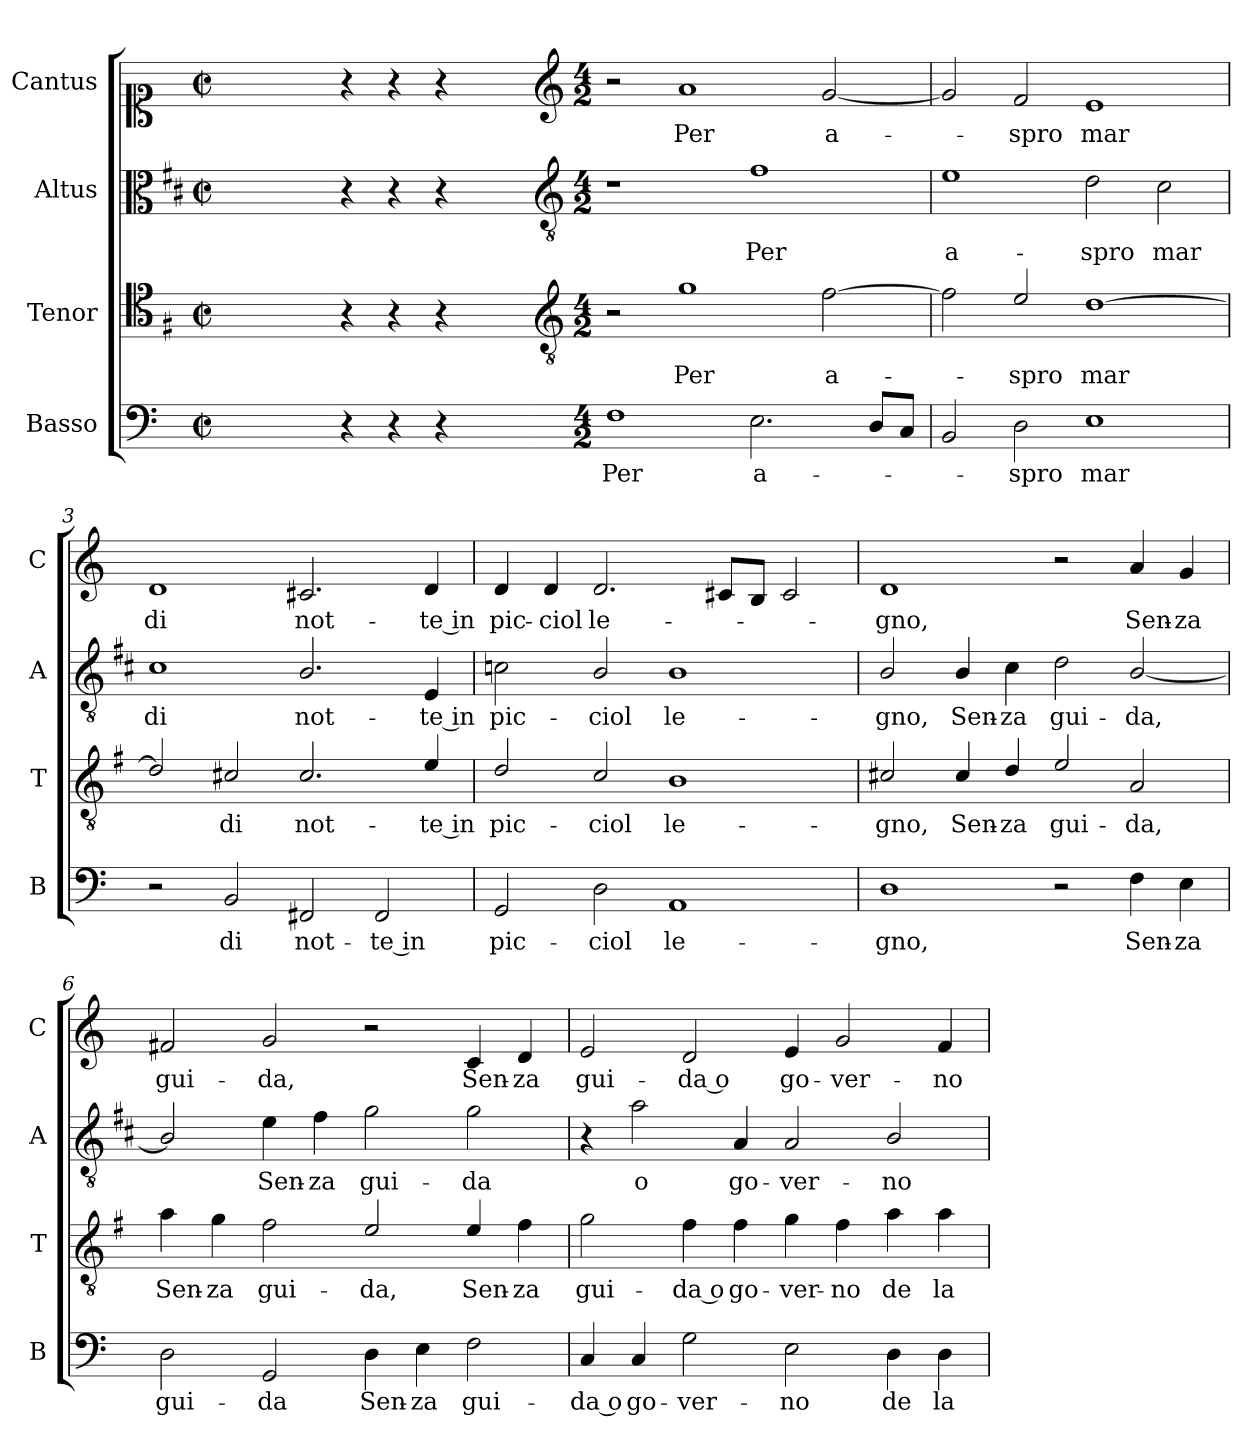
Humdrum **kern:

**kern	**text	**kern	**text	**kern	**text	**kern	**text
*part4	*part4	*part3	*part3	*part2	*part2	*part1	*part1
*staff4	*staff4	*staff3	*staff3	*staff2	*staff2	*staff1	*staff1
*I"Basso	*	*I"Tenor	*	*I"Altus	*	*I"Cantus	*
*I'B	*	*I'T	*	*I'A	*	*I'C	*
*clefF4	*	*clefC4	*	*clefC3	*	*clefC1	*
*	*	*ITrd4c7	*	*ITrd1c2	*	*	*
*k[]	*	*k[]	*	*k[]	*	*k[]	*
*C:	*	*C:	*	*C:	*	*C:	*
*M2/2	*	*M2/2	*	*M2/2	*	*M2/2	*
*met(c|)	*	*met(c|)	*	*met(c|)	*	*met(c|)	*
=	=	=	=	=	=	=	=
1ryy	.	1ryy	.	1ryy	.	1ryy	.
=1X-	=1X-	=1X-	=1X-	=1X-	=1X-	=1X-	=1X-
4r	.	4r	.	4r	.	4r	.
4r	.	4r	.	4r	.	4r	.
4r	.	4r	.	4r	.	4r	.
4ryy	.	4ryy	.	4ryy	.	4ryy	.
=1-	=1-	=1-	=1-	=1-	=1-	=1-	=1-
*	*	*clefGv2	*	*clefGv2	*	*clefG2	*
*M4/2	*	*M4/2	*	*M4/2	*	*M4/2	*
!	!LO:LY:b	!	!	!	!	!	!
1F	Per	2r	.	1r	.	2r	.
!	!	!	!LO:LY:b	!	!	!	!LO:LY:b
.	.	1c	Per	.	.	1a	Per
!	!LO:LY:b	!	!	!	!LO:LY:b	!	!
2.E\	a-	.	.	1e	Per	.	.
!	!	!	!LO:LY:b	!	!	!	!LO:LY:b
.	.	[2B\	a-	.	.	[2g/	a-
8D/L	.	.	.	.	.	.	.
8C/J	.	.	.	.	.	.	.
=2	=2	=2	=2	=2	=2	=2	=2
!	!	!	!	!	!LO:LY:b	!	!
2BB/	.	2B\]	.	1d	a-	2g/]	.
!	!LO:LY:b	!	!LO:LY:b	!	!	!	!LO:LY:b
2D\	-spro	2A/	-spro	.	.	2f/	-spro
!	!LO:LY:b	!	!LO:LY:b	!	!LO:LY:b	!	!LO:LY:b
1E	mar	[1G	mar	2c\	-spro	1e	mar
!	!	!	!	!	!LO:LY:b	!	!
.	.	.	.	2B\	mar	.	.
=3	=3	=3	=3	=3	=3	=3	=3
!	!	!	!	!	!LO:LY:b	!	!LO:LY:b
2r	.	2G/]	.	1B	di	1d	di
!	!LO:LY:b	!	!LO:LY:b	!	!	!	!
2BB/	di	2F#X/	di	.	.	.	.
!	!LO:LY:b	!	!LO:LY:b	!	!LO:LY:b	!	!LO:LY:b
2FF#X/	not-	2.F#/	not-	2.A/	not-	2.c#X/	not-
!	!LO:LY:b	!	!	!	!	!	!
2FF#/	-te in	.	.	.	.	.	.
!	!	!	!LO:LY:b	!	!LO:LY:b	!	!LO:LY:b
.	.	4A/	-te in	4D/	-te in	4d/	-te in
=4	=4	=4	=4	=4	=4	=4	=4
!	!LO:LY:b	!	!LO:LY:b	!	!LO:LY:b	!	!LO:LY:b
2GG/	pic-	2G/	pic-	2B-X\	pic-	4d/	pic-
!	!	!	!	!	!	!	!LO:LY:b
.	.	.	.	.	.	4d/	-ciol
!	!LO:LY:b	!	!LO:LY:b	!	!LO:LY:b	!	!LO:LY:b
2D\	-ciol	2F/	-ciol	2A/	-ciol	2.d/	le-
!	!LO:LY:b	!	!LO:LY:b	!	!LO:LY:b	!	!
1AA	le-	1E	le-	1A	le-	.	.
.	.	.	.	.	.	8c#X/L	.
.	.	.	.	.	.	8B/J	.
.	.	.	.	.	.	2c#/	.
!!LO:LB:g=z
=5	=5	=5	=5	=5	=5	=5	=5
!	!LO:LY:b	!	!LO:LY:b	!	!LO:LY:b	!	!LO:LY:b
1D	-gno,	2F#X/	-gno,	2A/	-gno,	1d	-gno,
!	!	!	!LO:LY:b	!	!LO:LY:b	!	!
.	.	4F#/	Sen-	4A/	Sen-	.	.
!	!	!	!LO:LY:b	!	!LO:LY:b	!	!
.	.	4G/	-za	4B\	-za	.	.
!	!	!	!LO:LY:b	!	!LO:LY:b	!	!
2r	.	2A/	gui-	2c\	gui-	2r	.
!	!LO:LY:b	!	!LO:LY:b	!	!LO:LY:b	!	!LO:LY:b
4F\	Sen-	2D/	-da,	[2A/	-da,	4a/	Sen-
!	!LO:LY:b	!	!	!	!	!	!LO:LY:b
4E\	-za	.	.	.	.	4g/	-za
=6	=6	=6	=6	=6	=6	=6	=6
!	!LO:LY:b	!	!LO:LY:b	!	!	!	!LO:LY:b
2D\	gui-	4d\	Sen-	2A/]	.	2f#X/	gui-
!	!	!	!LO:LY:b	!	!	!	!
.	.	4c\	-za	.	.	.	.
!	!LO:LY:b	!	!LO:LY:b	!	!LO:LY:b	!	!LO:LY:b
2GG/	-da	2B\	gui-	4d\	Sen-	2g/	-da,
!	!	!	!	!	!LO:LY:b	!	!
.	.	.	.	4e\	-za	.	.
!	!LO:LY:b	!	!LO:LY:b	!	!LO:LY:b	!	!
4D\	Sen-	2A/	-da,	2f\	gui-	2r	.
!	!LO:LY:b	!	!	!	!	!	!
4E\	-za	.	.	.	.	.	.
!	!LO:LY:b	!	!LO:LY:b	!	!LO:LY:b	!	!LO:LY:b
2F\	gui-	4A/	Sen-	2f\	-da	4c/	Sen-
!	!	!	!LO:LY:b	!	!	!	!LO:LY:b
.	.	4B\	-za	.	.	4d/	-za
=7	=7	=7	=7	=7	=7	=7	=7
!	!LO:LY:b	!	!LO:LY:b	!	!	!	!LO:LY:b
4C/	-da o	2c\	gui-	4r	.	2e/	gui-
!	!LO:LY:b	!	!	!	!LO:LY:b	!	!
4C/	go-	.	.	2g\	o	.	.
!	!LO:LY:b	!	!LO:LY:b	!	!	!	!LO:LY:b
2G\	-ver-	4B\	-da o	.	.	2d/	-da o
!	!	!	!LO:LY:b	!	!LO:LY:b	!	!
.	.	4B\	go-	4G/	go-	.	.
!	!LO:LY:b	!	!LO:LY:b	!	!LO:LY:b	!	!LO:LY:b
2E\	-no	4c\	-ver-	2G/	-ver-	4e/	go-
!	!	!	!LO:LY:b	!	!	!	!LO:LY:b
.	.	4B\	-no	.	.	2g/	-ver-
!	!LO:LY:b	!	!LO:LY:b	!	!LO:LY:b	!	!
4D\	de	4d\	de	2A/	-no	.	.
!	!LO:LY:b	!	!LO:LY:b	!	!	!	!LO:LY:b
4D\	la	4d\	la	.	.	4f/	-no
=	=	=	=	=	=	=	=
*-	*-	*-	*-	*-	*-	*-	*-
